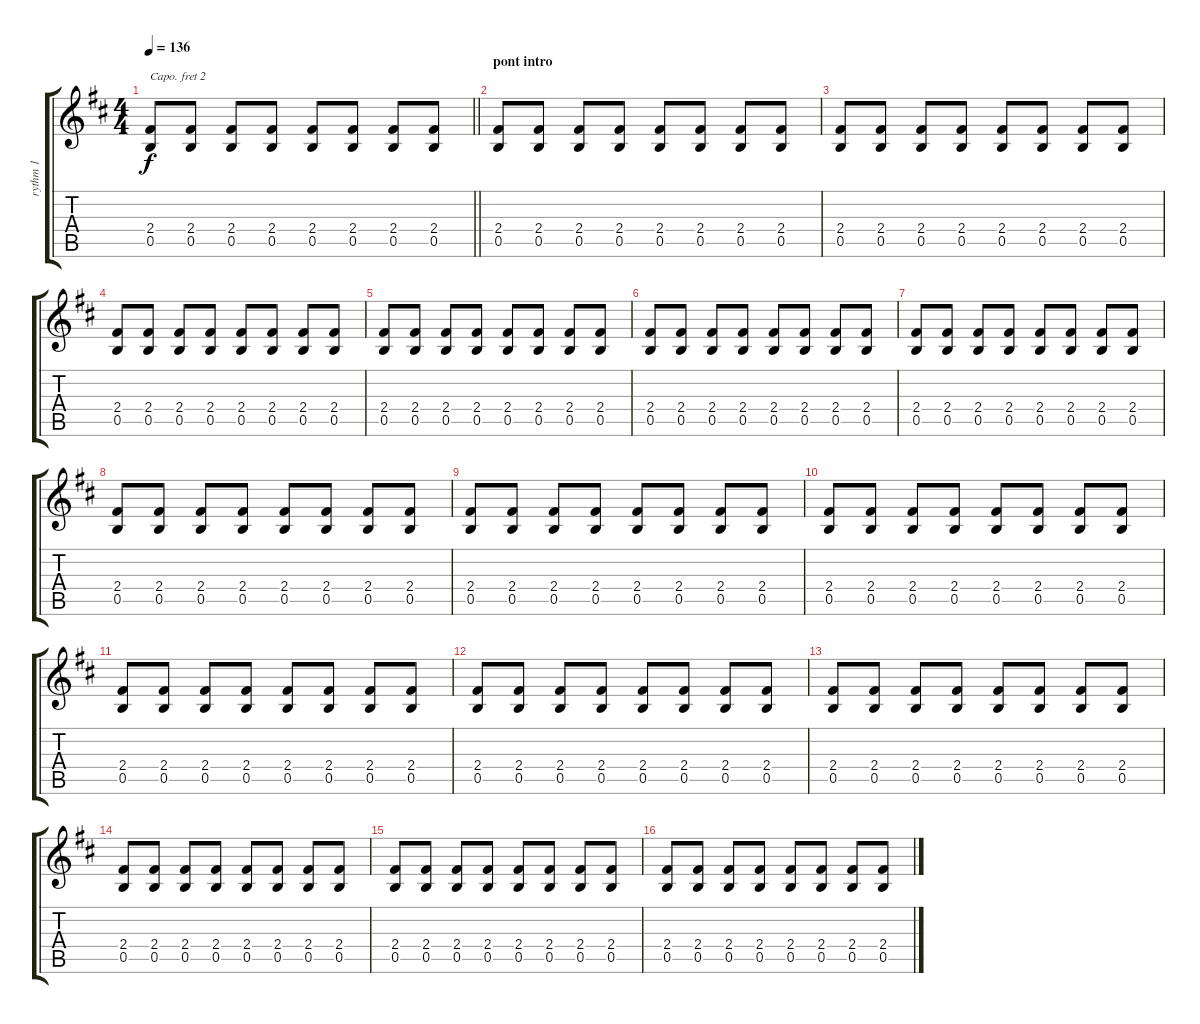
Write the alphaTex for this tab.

\track ("rythm 1" "rythm 1") {instrument acousticguitarnylon}
\staff {score tabs}
\capo 2
\tuning (E4 B3 G3 D3 A2 E2) {hide}
\ts (4 4)
\tempo 136
\clef g2
\barLineRight lightlight
\ks d
(2.4 0.5).8{dy f} (2.4 0.5).8 (2.4 0.5).8 (2.4 0.5).8 (2.4 0.5).8 (2.4 0.5).8 (2.4 0.5).8 (2.4 0.5).8 |
\section ("" "pont intro")
(2.4 0.5).8 (2.4 0.5).8 (2.4 0.5).8 (2.4 0.5).8 (2.4 0.5).8 (2.4 0.5).8 (2.4 0.5).8 (2.4 0.5).8 |
(2.4 0.5).8 (2.4 0.5).8 (2.4 0.5).8 (2.4 0.5).8 (2.4 0.5).8 (2.4 0.5).8 (2.4 0.5).8 (2.4 0.5).8 |
(2.4 0.5).8 (2.4 0.5).8 (2.4 0.5).8 (2.4 0.5).8 (2.4 0.5).8 (2.4 0.5).8 (2.4 0.5).8 (2.4 0.5).8 |
(2.4 0.5).8 (2.4 0.5).8 (2.4 0.5).8 (2.4 0.5).8 (2.4 0.5).8 (2.4 0.5).8 (2.4 0.5).8 (2.4 0.5).8 |
(2.4 0.5).8 (2.4 0.5).8 (2.4 0.5).8 (2.4 0.5).8 (2.4 0.5).8 (2.4 0.5).8 (2.4 0.5).8 (2.4 0.5).8 |
(2.4 0.5).8 (2.4 0.5).8 (2.4 0.5).8 (2.4 0.5).8 (2.4 0.5).8 (2.4 0.5).8 (2.4 0.5).8 (2.4 0.5).8 |
(2.4 0.5).8 (2.4 0.5).8 (2.4 0.5).8 (2.4 0.5).8 (2.4 0.5).8 (2.4 0.5).8 (2.4 0.5).8 (2.4 0.5).8 |
(2.4 0.5).8 (2.4 0.5).8 (2.4 0.5).8 (2.4 0.5).8 (2.4 0.5).8 (2.4 0.5).8 (2.4 0.5).8 (2.4 0.5).8 |
(2.4 0.5).8 (2.4 0.5).8 (2.4 0.5).8 (2.4 0.5).8 (2.4 0.5).8 (2.4 0.5).8 (2.4 0.5).8 (2.4 0.5).8 |
(2.4 0.5).8 (2.4 0.5).8 (2.4 0.5).8 (2.4 0.5).8 (2.4 0.5).8 (2.4 0.5).8 (2.4 0.5).8 (2.4 0.5).8 |
(2.4 0.5).8 (2.4 0.5).8 (2.4 0.5).8 (2.4 0.5).8 (2.4 0.5).8 (2.4 0.5).8 (2.4 0.5).8 (2.4 0.5).8 |
(2.4 0.5).8 (2.4 0.5).8 (2.4 0.5).8 (2.4 0.5).8 (2.4 0.5).8 (2.4 0.5).8 (2.4 0.5).8 (2.4 0.5).8 |
(2.4 0.5).8 (2.4 0.5).8 (2.4 0.5).8 (2.4 0.5).8 (2.4 0.5).8 (2.4 0.5).8 (2.4 0.5).8 (2.4 0.5).8 |
(2.4 0.5).8 (2.4 0.5).8 (2.4 0.5).8 (2.4 0.5).8 (2.4 0.5).8 (2.4 0.5).8 (2.4 0.5).8 (2.4 0.5).8 |
(2.4 0.5).8 (2.4 0.5).8 (2.4 0.5).8 (2.4 0.5).8 (2.4 0.5).8 (2.4 0.5).8 (2.4 0.5).8 (2.4 0.5).8
